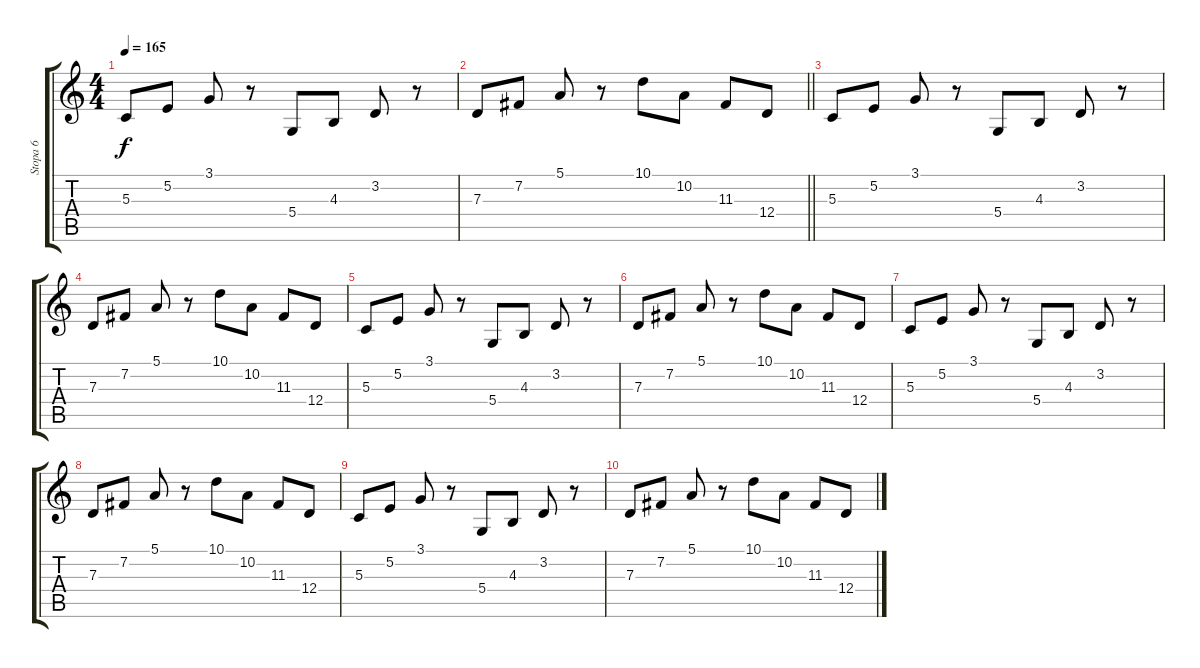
\track ("Stopa 6" "Stopa 6") {instrument pad8sweep}
\staff {score tabs}
\tuning (E4 B3 G3 D3 A2 E2) {hide}
\ts (4 4)
\tempo 165
\clef g2
\ks c
5.3.8{dy f} 5.2.8 3.1.8 r.8 5.4.8 4.3.8 3.2.8 r.8 |
\barLineRight lightlight
7.3.8 7.2.8 5.1.8 r.8 10.1.8 10.2.8 11.3.8 12.4.8 |
\section ("" "")
5.3.8 5.2.8 3.1.8 r.8 5.4.8 4.3.8 3.2.8 r.8 |
7.3.8 7.2.8 5.1.8 r.8 10.1.8 10.2.8 11.3.8 12.4.8 |
5.3.8 5.2.8 3.1.8 r.8 5.4.8 4.3.8 3.2.8 r.8 |
7.3.8 7.2.8 5.1.8 r.8 10.1.8 10.2.8 11.3.8 12.4.8 |
5.3.8 5.2.8 3.1.8 r.8 5.4.8 4.3.8 3.2.8 r.8 |
7.3.8 7.2.8 5.1.8 r.8 10.1.8 10.2.8 11.3.8 12.4.8 |
5.3.8 5.2.8 3.1.8 r.8 5.4.8 4.3.8 3.2.8 r.8 |
7.3.8 7.2.8 5.1.8 r.8 10.1.8 10.2.8 11.3.8 12.4.8
